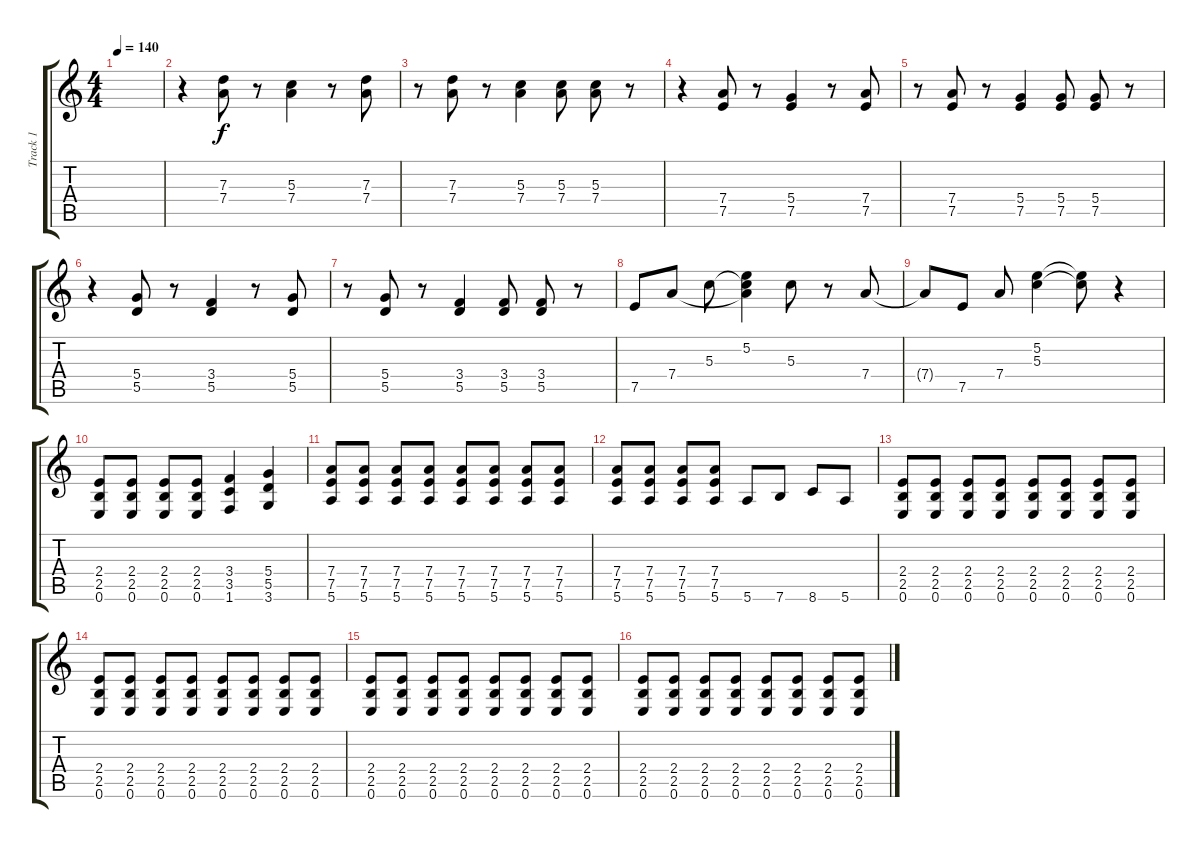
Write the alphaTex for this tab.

\track ("Track 1" "Track 1") {instrument overdrivenguitar}
\staff {score tabs}
\tuning (E4 B3 G3 D3 A2 E2) {hide}
\ts (4 4)
\tempo 140
\clef g2
\ks c
|
r.4 (7.3 7.4).8 r.8 (5.3 7.4).4 r.8 (7.3 7.4).8 |
r.8 (7.3 7.4).8 r.8 (5.3 7.4).4 (5.3 7.4).8 (5.3 7.4).8 r.8 |
r.4 (7.4 7.5).8 r.8 (5.4 7.5).4 r.8 (7.4 7.5).8 |
r.8 (7.4 7.5).8 r.8 (5.4 7.5).4 (5.4 7.5).8 (5.4 7.5).8 r.8 |
r.4 (5.4 5.5).8 r.8 (3.4 5.5).4 r.8 (5.4 5.5).8 |
r.8 (5.4 5.5).8 r.8 (3.4 5.5).4 (3.4 5.5).8 (3.4 5.5).8 r.8 |
7.5.8 7.4.8 5.3.8 (5.2 5.3{t} 7.4{t}).4 5.3.8 r.8 7.4.8 |
7.4{t}.8 7.5.8 7.4.8 (5.2 5.3).4 (5.2{t} 5.3{t}).8 r.4 |
(2.4 2.5 0.6).8 (2.4 2.5 0.6).8 (2.4 2.5 0.6).8 (2.4 2.5 0.6).8 (3.4 3.5 1.6).4 (5.4 5.5 3.6).4 |
(7.4 7.5 5.6).8 (7.4 7.5 5.6).8 (7.4 7.5 5.6).8 (7.4 7.5 5.6).8 (7.4 7.5 5.6).8 (7.4 7.5 5.6).8 (7.4 7.5 5.6).8 (7.4 7.5 5.6).8 |
(7.4 7.5 5.6).8 (7.4 7.5 5.6).8 (7.4 7.5 5.6).8 (7.4 7.5 5.6).8 5.6.8 7.6.8 8.6.8 5.6.8 |
(2.4 2.5 0.6).8 (2.4 2.5 0.6).8 (2.4 2.5 0.6).8 (2.4 2.5 0.6).8 (2.4 2.5 0.6).8 (2.4 2.5 0.6).8 (2.4 2.5 0.6).8 (2.4 2.5 0.6).8 |
(2.4 2.5 0.6).8 (2.4 2.5 0.6).8 (2.4 2.5 0.6).8 (2.4 2.5 0.6).8 (2.4 2.5 0.6).8 (2.4 2.5 0.6).8 (2.4 2.5 0.6).8 (2.4 2.5 0.6).8 |
(2.4 2.5 0.6).8 (2.4 2.5 0.6).8 (2.4 2.5 0.6).8 (2.4 2.5 0.6).8 (2.4 2.5 0.6).8 (2.4 2.5 0.6).8 (2.4 2.5 0.6).8 (2.4 2.5 0.6).8 |
(2.4 2.5 0.6).8 (2.4 2.5 0.6).8 (2.4 2.5 0.6).8 (2.4 2.5 0.6).8 (2.4 2.5 0.6).8 (2.4 2.5 0.6).8 (2.4 2.5 0.6).8 (2.4 2.5 0.6).8
